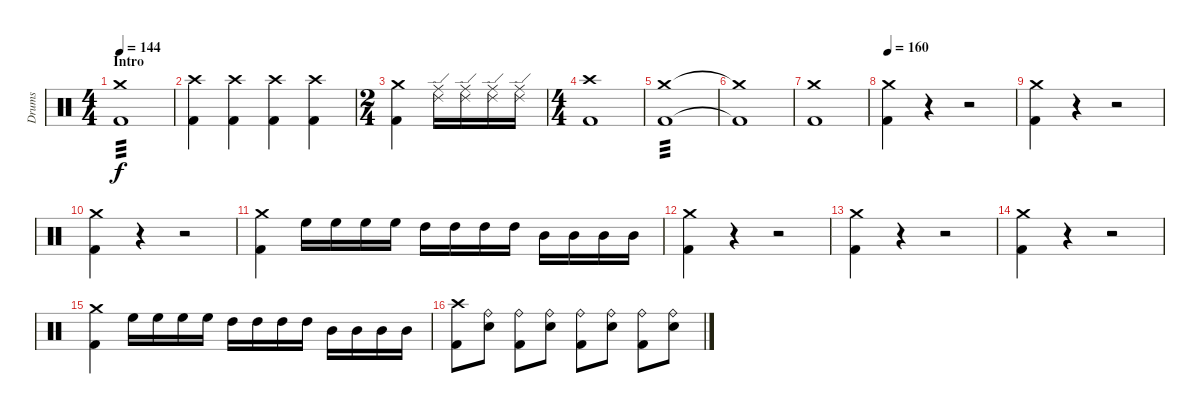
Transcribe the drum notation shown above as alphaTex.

\track ("Drums" "Drums") {instrument percussion}
\staff {score}
\articulation defaults
\ts (4 4)
\section ("" "Intro")
\tempo 144
\clef neutral
\ks c
("Crash medium (hit)" "Kick (hit) 2").1{tp 3 dy f} |
("Crash high (hit)" "Kick (hit) 2").4 ("Crash high (hit)" "Kick (hit) 2").4 ("Crash high (hit)" "Kick (hit) 2").4 ("Crash high (hit)" "Kick (hit) 2").4 |
\ts (2 4)
("Crash medium (hit)" "Kick (hit) 2").4 ("Ride (edge) 2" "Ride (middle)").16 ("Ride (edge) 2" "Ride (middle)").16 ("Ride (edge) 2" "Ride (middle)").16 ("Ride (edge) 2" "Ride (middle)").16 |
\ts (4 4)
("Crash high (hit)" "Kick (hit) 2").1 |
("Crash medium (hit)" "Kick (hit) 2").1{tp 3} |
("Crash medium (hit)"{t} "Kick (hit) 2"{t}).1 |
("Crash medium (hit)" "Kick (hit) 2").1 |
\tempo 160
("Crash medium (hit)" "Kick (hit) 2").4 r.4 r.2 |
("Crash medium (hit)" "Kick (hit) 2").4 r.4 r.2 |
("Crash medium (hit)" "Kick (hit) 2").4 r.4 r.2 |
("Crash medium (hit)" "Kick (hit) 2").4 "High Floor Tom (hit)".16 "High Floor Tom (hit)".16 "High Floor Tom (hit)".16 "High Floor Tom (hit)".16 "High Tom (hit)".16 "High Tom (hit)".16 "High Tom (hit)".16 "High Tom (hit)".16 "Mid Tom (hit)".16 "Mid Tom (hit)".16 "Mid Tom (hit)".16 "Mid Tom (hit)".16 |
("Crash medium (hit)" "Kick (hit) 2").4 r.4 r.2 |
("Crash medium (hit)" "Kick (hit) 2").4 r.4 r.2 |
("Crash medium (hit)" "Kick (hit) 2").4 r.4 r.2 |
("Crash medium (hit)" "Kick (hit) 2").4 "High Floor Tom (hit)".16 "High Floor Tom (hit)".16 "High Floor Tom (hit)".16 "High Floor Tom (hit)".16 "High Tom (hit)".16 "High Tom (hit)".16 "High Tom (hit)".16 "High Tom (hit)".16 "Mid Tom (hit)".16 "Mid Tom (hit)".16 "Mid Tom (hit)".16 "Mid Tom (hit)".16 |
("Crash high (hit)" "Kick (hit) 2").8 ("Ride (bell)" "Snare (hit) 2").8 ("Ride (bell)" "Kick (hit) 2").8 ("Ride (bell)" "Snare (hit) 2").8 ("Ride (bell)" "Kick (hit) 2").8 ("Ride (bell)" "Snare (hit) 2").8 ("Ride (bell)" "Kick (hit) 2").8 ("Ride (bell)" "Snare (hit) 2").8
